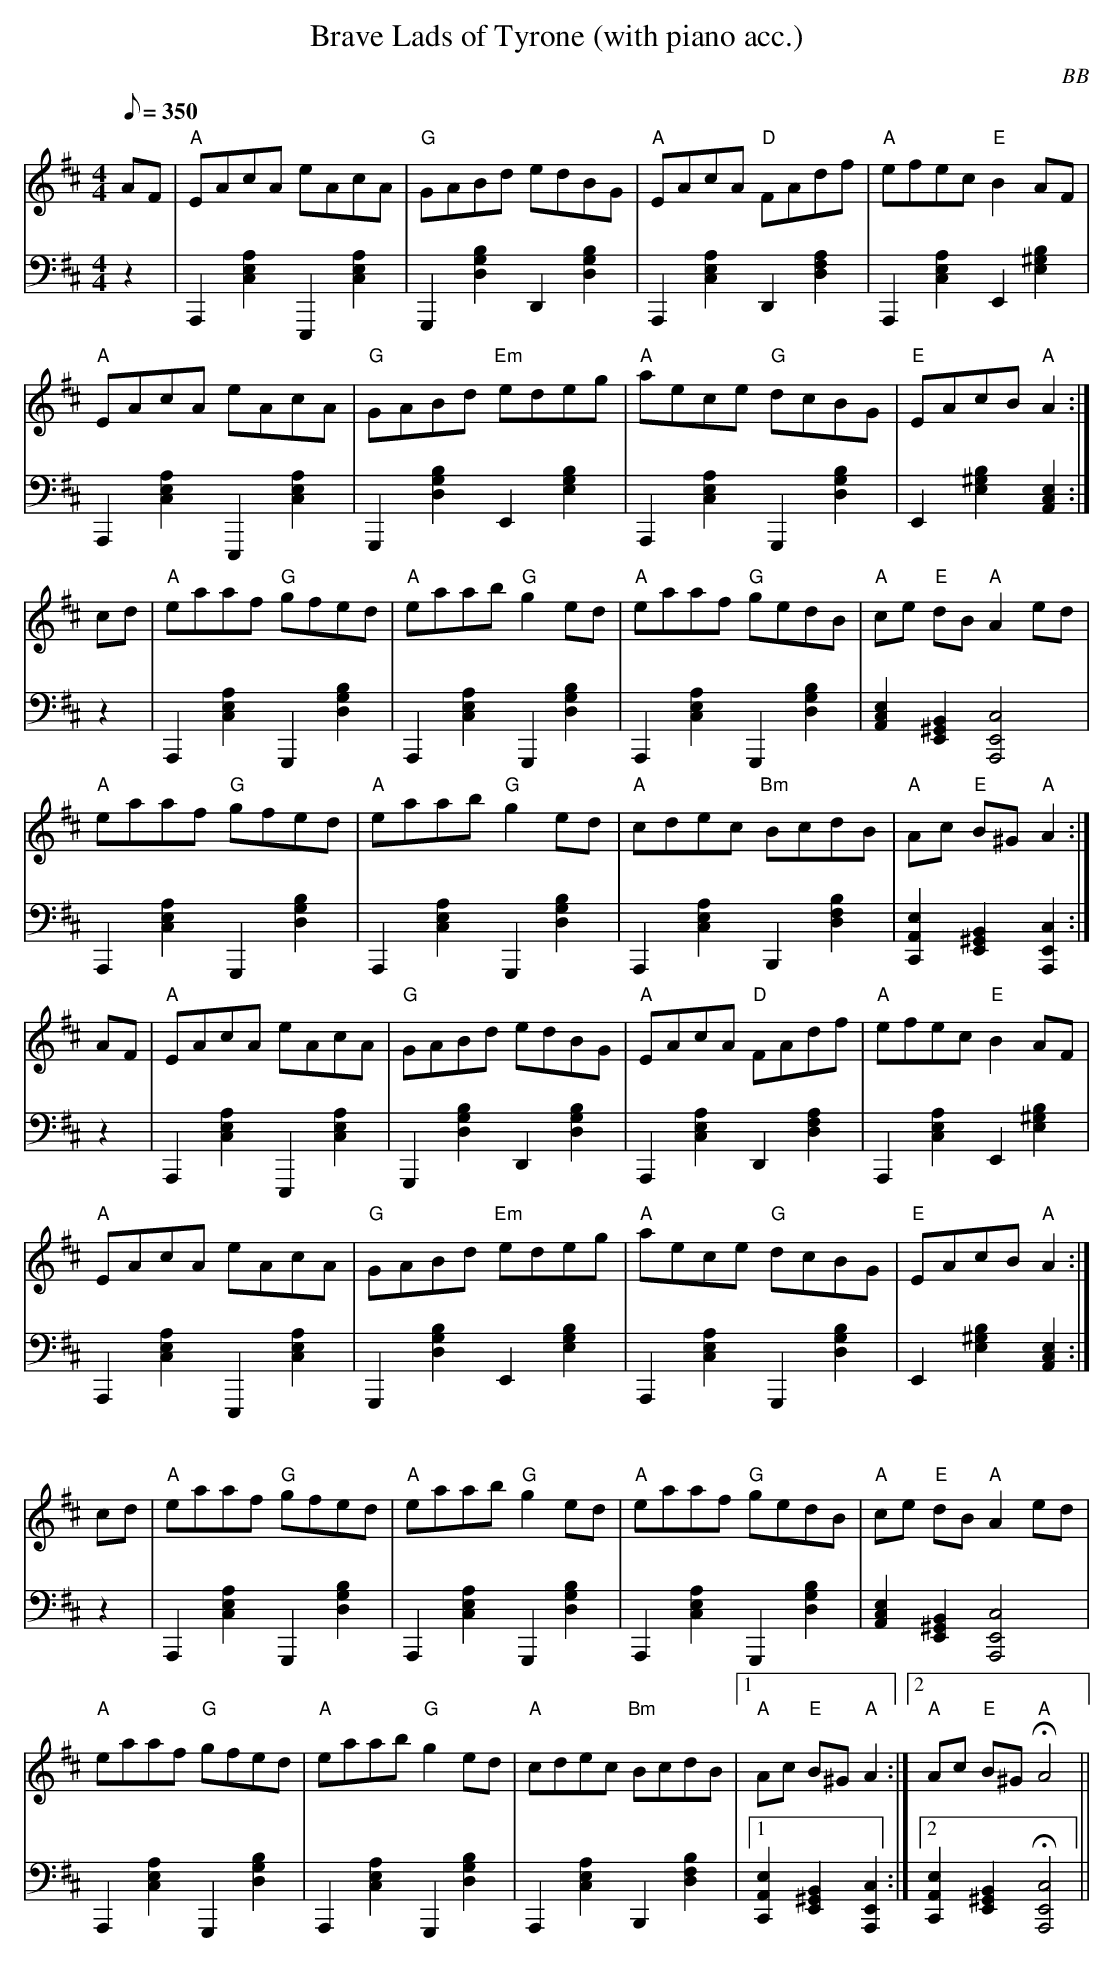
X:1
T: Brave Lads of Tyrone (with piano acc.)
C: BB
L: 1/8
Q: 1/8=350
M: 4/4
V: 1 program 1 110 %fiddle
V: 2 volume=70 clef=bass m=D program 1 01
K: Amix
[V:1] AF |"A"EAcA eAcA | "G"GABd edBG | "A"EAcA "D"FAdf | "A"efec "E"B2 AF |
[V:2] z2|A,,2[A2C2E2]E,,2[E2C2A2]|G,,2[G2B2D2]D,2[G2B2D2]|A,,2[A2C2E2]D,2[A2D2F2]|\
A,,2[A2C2E2]E,2[E2B2^G2]|
[V:1] "A"EAcA eAcA | "G"GABd "Em"edeg | "A"aece "G"dcBG |"E"EAcB "A"A2 :|
[V:2] A,,2[A2C2E2]E,,2[E2C2A2]|G,,2[G2B2D2]E,2[E2B2G2]|A,,2[A2C2E2]G,,2[G2B2D2]|\
E,2[E2B2^G2][A,2C2E2]:|
[V:1] cd|"A"eaaf "G"gfed|"A"eaab "G"g2 ed | "A"eaaf "G"gedB |"A"ce "E"dB "A"A2 ed |
[V:2] z2 |A,,2[A2C2E2]G,,2[G2B2D2]|A,,2[A2C2E2]G,,2[G2B2D2]|A,,2[A2C2E2]G,,2[G2B2D2]|\
[A,2C2E2][E,2^G,2B,2][A,,4C4E,4]|
[V:1] "A"eaaf "G"gfed | "A"eaab "G"g2 ed | "A"cdec "Bm"BcdB |"A"Ac "E"B^G "A"A2 :|
[V:2] A,,2[A2C2E2]G,,2[G2B2D2]|A,,2[A2C2E2]G,,2[G2B2D2]|A,,2[A2C2E2]B,,2[F2B2D2]|
[A,2C,2E2][E,2^G,2B,2][A,,2C2E,2] :|
[V:1] AF |"A"EAcA eAcA | "G"GABd edBG | "A"EAcA "D"FAdf | "A"efec "E"B2 AF |
[V:2] z2|A,,2[A2C2E2]E,,2[E2C2A2]|G,,2[G2B2D2]D,2[G2B2D2]|A,,2[A2C2E2]D,2[A2D2F2]|\
A,,2[A2C2E2]E,2[E2B2^G2]|
[V:1] "A"EAcA eAcA | "G"GABd "Em"edeg | "A"aece "G"dcBG |"E"EAcB "A"A2 :|
[V:2] A,,2[A2C2E2]E,,2[E2C2A2]|G,,2[G2B2D2]E,2[E2B2G2]|A,,2[A2C2E2]G,,2[G2B2D2]|\
E,2[E2B2^G2][A,2C2E2]:|
[V:1] cd|"A"eaaf "G"gfed|"A"eaab "G"g2 ed | "A"eaaf "G"gedB |"A"ce "E"dB "A"A2 ed |
[V:2] z2 |A,,2[A2C2E2]G,,2[G2B2D2]|A,,2[A2C2E2]G,,2[G2B2D2]|A,,2[A2C2E2]G,,2[G2B2D2]|\
[A,2C2E2][E,2^G,2B,2][A,,4C4E,4]|
[V:1] "A"eaaf "G"gfed | "A"eaab "G"g2 ed | "A"cdec "Bm"BcdB |1 "A"Ac "E"B^G "A"A2 :|2\
"A"Ac "E"B^G "A"HA4 ||
[V:2] A,,2[A2C2E2]G,,2[G2B2D2]|A,,2[A2C2E2]G,,2[G2B2D2]|A,,2[A2C2E2]B,,2[F2B2D2]|1\
[A,2C,2E2][E,2^G,2B,2][A,,2C2E,2] :|2 [A,2C,2E2][E,2^G,2B,2]H[A,,4C4E,4]||
